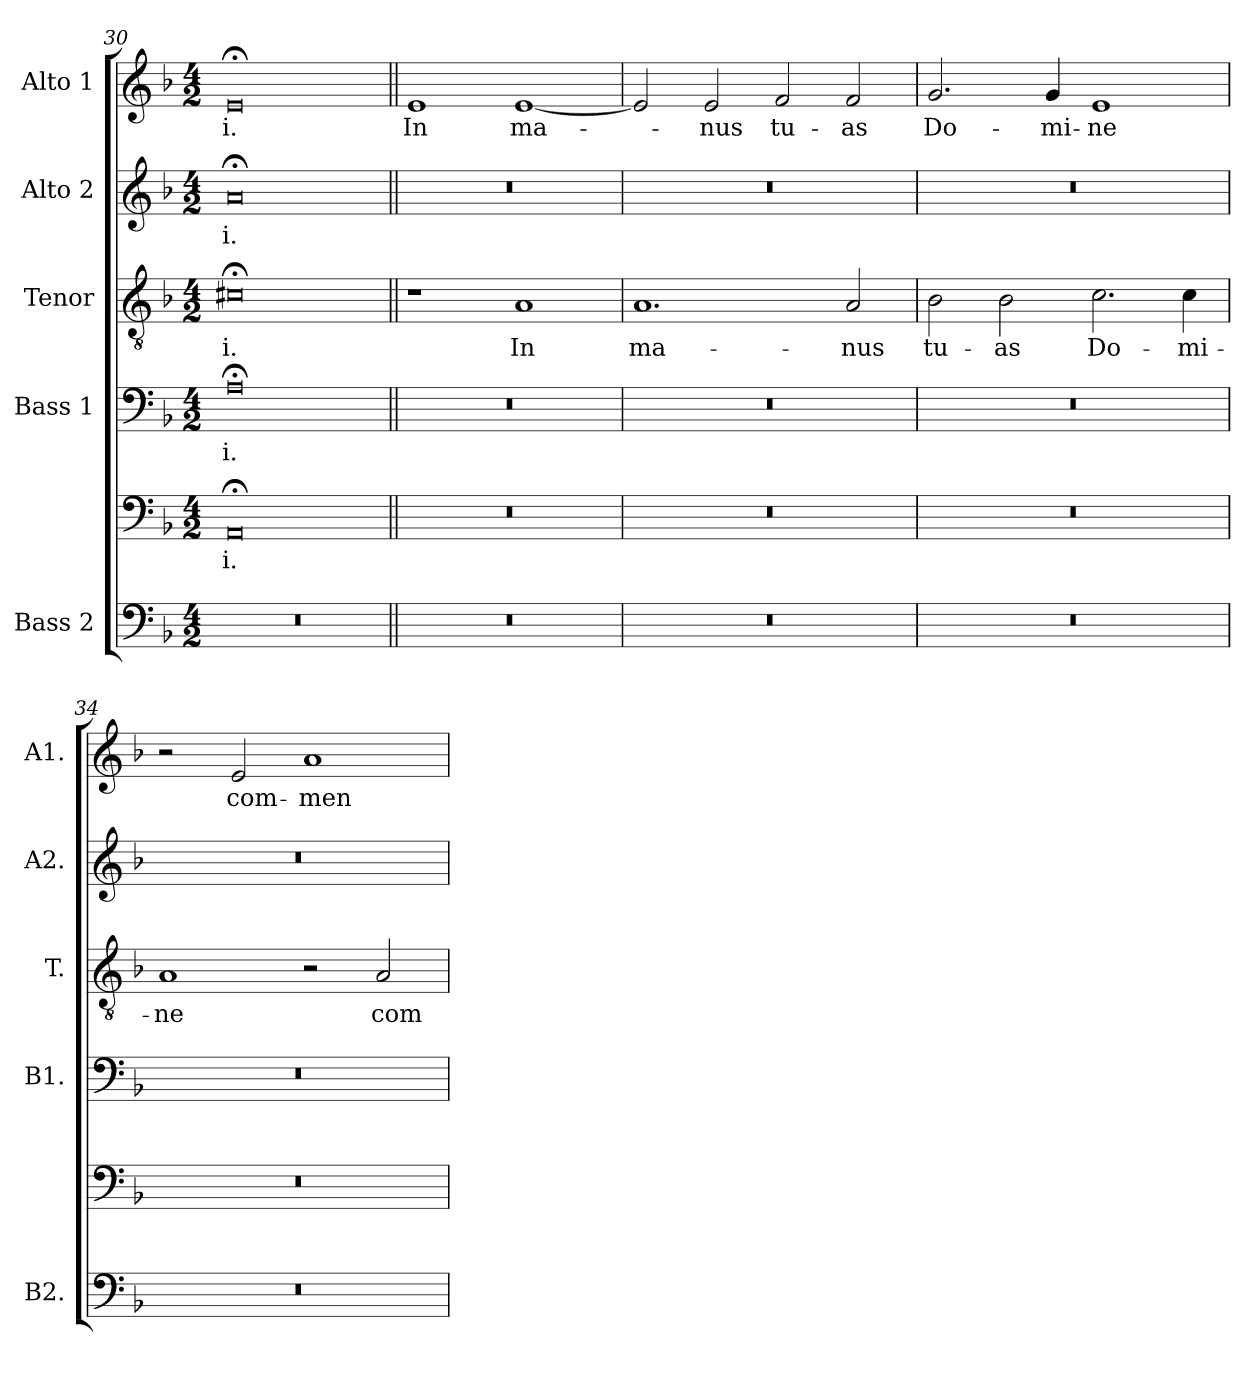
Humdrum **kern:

**kern	**kern	**text	**kern	**text	**kern	**text	**kern	**text	**kern	**text
*part5	*part5	*part5	*part4	*part4	*part3	*part3	*part2	*part2	*part1	*part1
*staff6	*staff5	*staff5	*staff4	*staff4	*staff3	*staff3	*staff2	*staff2	*staff1	*staff1
*I"Bass 2	*	*	*I"Bass 1	*	*I"Tenor	*	*I"Alto 2	*	*I"Alto 1	*
*I'B2.	*	*	*I'B1.	*	*I'T.	*	*I'A2.	*	*I'A1.	*
*clefF4	*clefF4	*	*clefF4	*	*clefGv2	*	*clefG2	*	*clefG2	*
*	*	*	*	*	*ITrd7c12	*	*	*	*	*
*k[b-]	*k[b-]	*	*k[b-]	*	*k[b-]	*	*k[b-]	*	*k[b-]	*
*F:	*F:	*	*F:	*	*F:	*	*F:	*	*F:	*
*M4/2	*M4/2	*	*M4/2	*	*M4/2	*	*M4/2	*	*M4/2	*
=30	=30	=30	=30	=30	=30	=30	=30	=30	=30	=30
!LO:N:vis=1	!	!	!	!	!	!	!	!	!	!
!	!	!LO:LY:b:color=#000000	!	!	!	!	!	!	!	!
!	!	!	!	!LO:LY:b:color=#000000	!	!	!	!	!	!
!	!	!	!	!	!	!LO:LY:b:color=#000000	!	!	!	!
!	!	!	!	!	!	!	!	!LO:LY:b:color=#000000	!	!
!	!	!	!	!	!	!	!	!	!	!LO:LY:b:color=#000000
0r	0AA;i	-i.	0A;i	-i.	0C#X;i	-i.	0a;i	-i.	0e;i	-i.
!!LO:LB:g=z
=31||	=31||	=31||	=31||	=31||	=31||	=31||	=31||	=31||	=31||	=31||
!LO:N:vis=1	!LO:N:vis=1	!	!LO:N:vis=1	!	!	!	!LO:N:vis=1	!	!	!
!	!	!	!	!	!	!	!	!	!	!LO:LY:b:color=#000000
0r	0r	.	0r	.	1r	.	0r	.	1ei	In
!	!	!	!	!	!	!LO:LY:b:color=#000000	!	!	!	!
!	!	!	!	!	!	!	!	!	!	!LO:LY:b:color=#000000
.	.	.	.	.	1AAi	In	.	.	[1ei	ma-
=32	=32	=32	=32	=32	=32	=32	=32	=32	=32	=32
!LO:N:vis=1	!LO:N:vis=1	!	!LO:N:vis=1	!	!	!	!	!	!	!
!	!	!	!	!	!	!LO:LY:b:color=#000000	!LO:N:vis=1	!	!	!
0r	0r	.	0r	.	1.AAi	ma-	0r	.	2ei/]	.
!	!	!	!	!	!	!	!	!	!	!LO:LY:b:color=#000000
.	.	.	.	.	.	.	.	.	2ei/	-nus
!	!	!	!	!	!	!	!	!	!	!LO:LY:b:color=#000000
.	.	.	.	.	.	.	.	.	2fi/	tu-
!	!	!	!	!	!	!LO:LY:b:color=#000000	!	!	!	!
!	!	!	!	!	!	!	!	!	!	!LO:LY:b:color=#000000
.	.	.	.	.	2AAi/	-nus	.	.	2fi/	-as
=33	=33	=33	=33	=33	=33	=33	=33	=33	=33	=33
!LO:N:vis=1	!LO:N:vis=1	!	!LO:N:vis=1	!	!	!	!	!	!	!
!	!	!	!	!	!	!LO:LY:b:color=#000000	!LO:N:vis=1	!	!	!
!	!	!	!	!	!	!	!	!	!	!LO:LY:b:color=#000000
0r	0r	.	0r	.	2BB-i\	tu-	0r	.	2.gi/	Do-
!	!	!	!	!	!	!LO:LY:b:color=#000000	!	!	!	!
.	.	.	.	.	2BB-i\	-as	.	.	.	.
!	!	!	!	!	!	!	!	!	!	!LO:LY:b:color=#000000
.	.	.	.	.	.	.	.	.	4gi/	-mi-
!	!	!	!	!	!	!LO:LY:b:color=#000000	!	!	!	!
!	!	!	!	!	!	!	!	!	!	!LO:LY:b:color=#000000
.	.	.	.	.	2.Ci\	Do-	.	.	1ei	-ne
!	!	!	!	!	!	!LO:LY:b:color=#000000	!	!	!	!
.	.	.	.	.	4Ci\	-mi-	.	.	.	.
=34	=34	=34	=34	=34	=34	=34	=34	=34	=34	=34
!LO:N:vis=1	!LO:N:vis=1	!	!LO:N:vis=1	!	!	!	!	!	!	!
!	!	!	!	!	!	!LO:LY:b:color=#000000	!LO:N:vis=1	!	!	!
0r	0r	.	0r	.	1AAi	-ne	0r	.	2r	.
!	!	!	!	!	!	!	!	!	!	!LO:LY:b:color=#000000
.	.	.	.	.	.	.	.	.	2ei/	com-
!	!	!	!	!	!	!	!	!	!	!LO:LY:b:color=#000000
.	.	.	.	.	2r	.	.	.	1ai	-men-
!	!	!	!	!	!	!LO:LY:b:color=#000000	!	!	!	!
.	.	.	.	.	2AAi/	com-	.	.	.	.
=	=	=	=	=	=	=	=	=	=	=
*-	*-	*-	*-	*-	*-	*-	*-	*-	*-	*-
